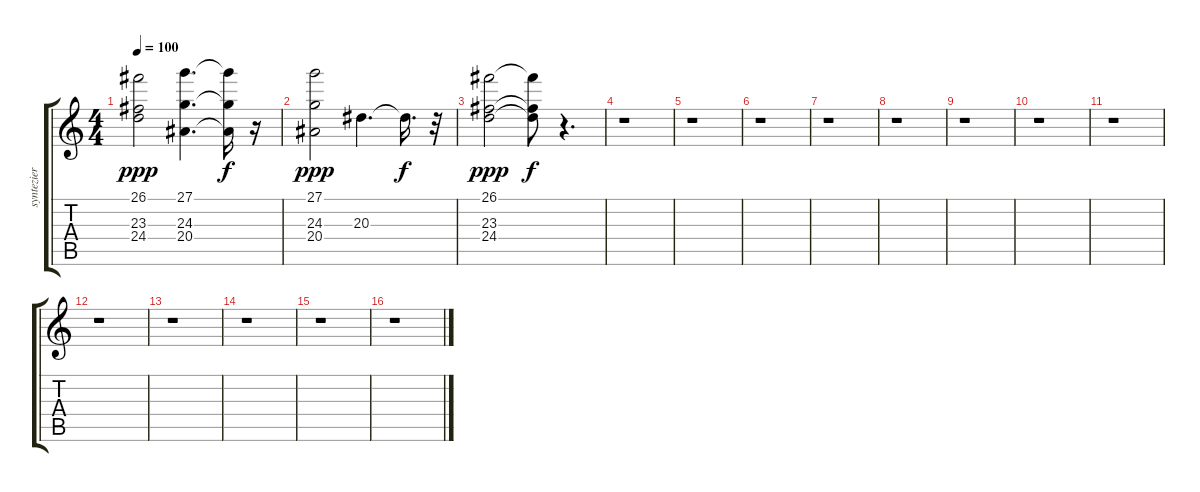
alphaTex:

\track ("syntezier" "syntezier") {instrument stringensemble1}
\staff {score tabs}
\tuning (E4 B3 G3 D3 A2 E2) {hide}
\ts (4 4)
\tempo 100
\clef g2
\ks c
(26.1 23.3 24.4).2{dy ppp} (27.1 24.3 20.4).4{d} (27.1{t} 24.3{t} 20.4{t}).16{dy f} r.16 |
(27.1 24.3 20.4).2{dy ppp} 20.3.4{d} 20.3{t}.16{d dy f} r.32 |
(26.1 23.3 24.4).2{dy ppp} (26.1{t} 23.3{t} 24.4{t}).8{dy f} r.4{d} |
r.1 |
r.1 |
r.1 |
r.1 |
r.1 |
r.1 |
r.1 |
r.1 |
r.1 |
r.1 |
r.1 |
r.1 |
r.1
